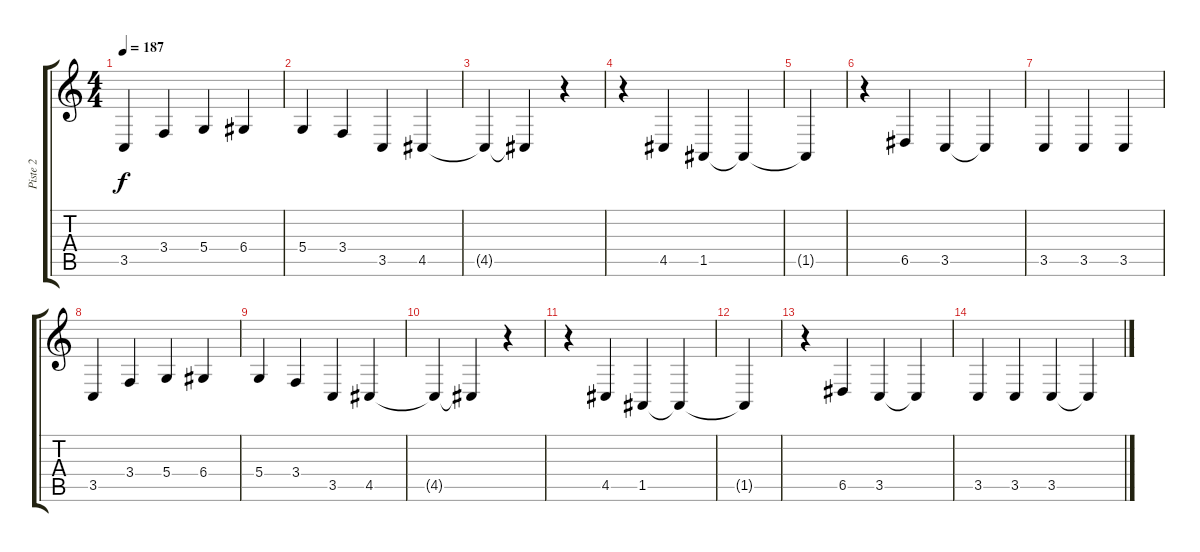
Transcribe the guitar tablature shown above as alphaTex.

\track ("Piste 2" "Piste 2") {instrument choiraahs}
\staff {score tabs}
\tuning (E4 B3 G3 D3 A2 E2) {hide}
\ts (4 4)
\tempo 187
\clef g2
\ks c
3.5.4{dy f instrument choiraahs} 3.4.4 5.4.4 6.4.4 |
5.4.4 3.4.4 3.5.4 4.5.4 |
4.5{t}.4 4.5{t}.4 r.4 |
r.4 4.5.4 1.5.4 1.5{t}.4 |
1.5{t}.4 |
r.4 6.5.4 3.5.4 3.5{t}.4 |
3.5.4 3.5.4 3.5.4 |
3.5.4 3.4.4 5.4.4 6.4.4 |
5.4.4 3.4.4 3.5.4 4.5.4 |
4.5{t}.4 4.5{t}.4 r.4 |
r.4 4.5.4 1.5.4 1.5{t}.4 |
1.5{t}.4 |
r.4 6.5.4 3.5.4 3.5{t}.4 |
3.5.4 3.5.4 3.5.4 3.5{t}.4
